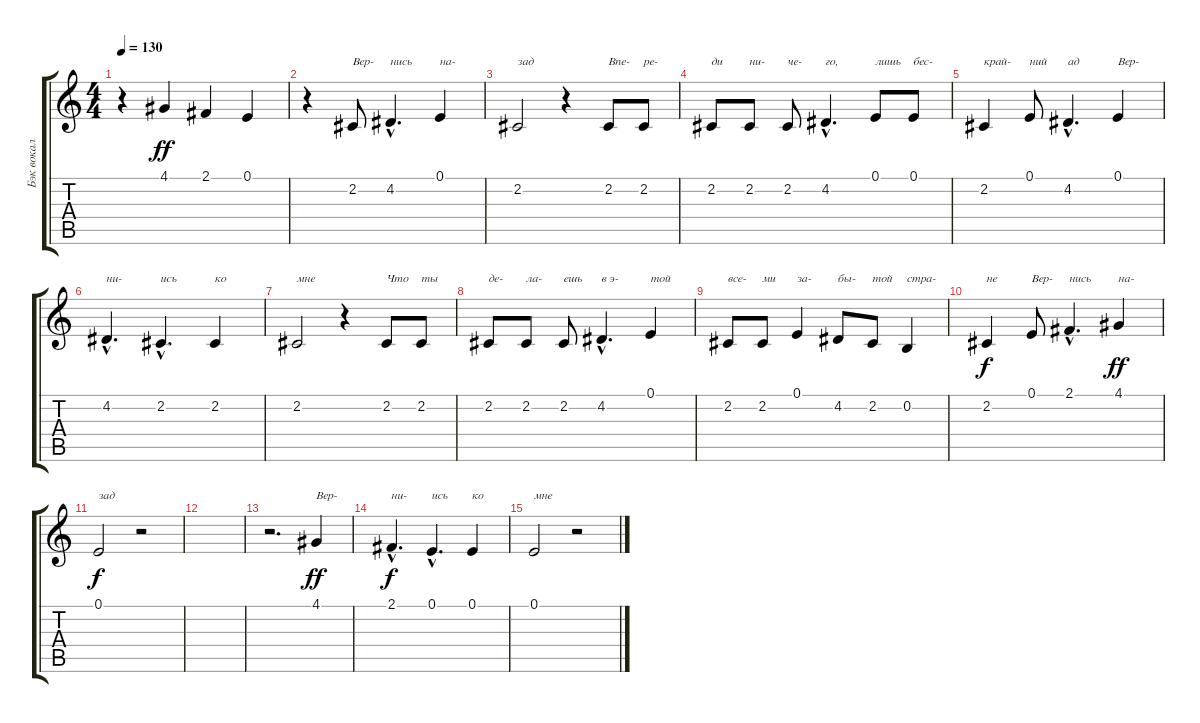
\track ("Бэк вокал" "Бэк вокал") {instrument bassoon}
\staff {score tabs}
\tuning (E4 B3 G3 D3 A2 E2) {hide}
\ts (4 4)
\tempo 130
\clef g2
\ks c
r.4{dy f} 4.1.4{dy ff} 2.1.4 0.1.4 |
r.4 2.2.8{txt "Вер-"} 4.2{hac}.4{d txt "нись"} 0.1.4{txt "на-"} |
2.2.2{txt "зад"} r.4 2.2.8{txt "Впе-"} 2.2.8{txt "ре-"} |
2.2.8{txt "ди"} 2.2.8{txt "ни-"} 2.2.8{txt "че-"} 4.2{hac}.4{d txt "го,"} 0.1.8{txt "лишь"} 0.1.8{txt "бес-"} |
2.2.4{txt "край-"} 0.1.8{txt "ний"} 4.2{hac}.4{d txt "ад"} 0.1.4{txt "Вер-"} |
4.2{hac}.4{d txt "ни-"} 2.2{hac}.4{d txt "ись"} 2.2.4{txt "ко"} |
2.2.2{txt "мне"} r.4 2.2.8{txt "Что"} 2.2.8{txt "ты"} |
2.2.8{txt "де-"} 2.2.8{txt "ла-"} 2.2.8{txt "ешь"} 4.2{hac}.4{d txt "в э-"} 0.1.4{txt "той"} |
2.2.8{txt "все-"} 2.2.8{txt "ми"} 0.1.4{txt "за-"} 4.2.8{txt "бы-"} 2.2.8{txt "той"} 0.2.4{txt "стра-"} |
2.2.4{txt "не" dy f} 0.1.8{txt "Вер-" volume 12} 2.1{hac}.4{d txt "нись"} 4.1.4{txt "на-" dy ff} |
0.1.2{txt "зад" dy f} r.2 |
|
r.2{d} 4.1.4{txt "Вер-" dy ff} |
2.1{hac}.4{d txt "ни-" dy f} 0.1{hac}.4{d txt "ись"} 0.1.4{txt "ко"} |
0.1.2{txt "мне"} r.2
